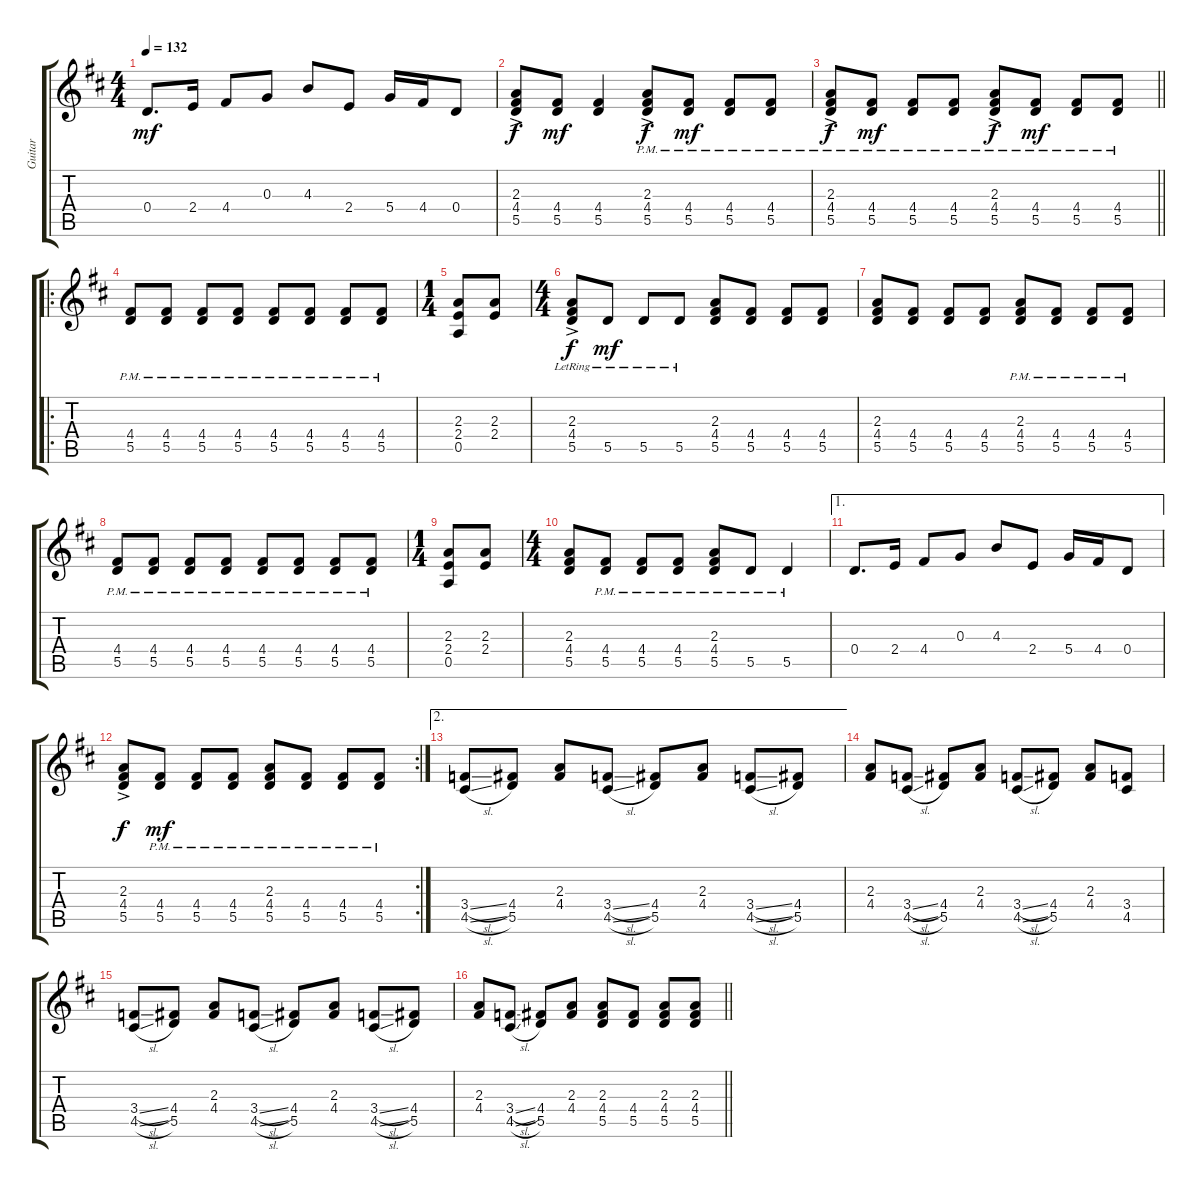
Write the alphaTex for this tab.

\track ("Guitar" "Guitar") {instrument electricguitarclean}
\staff {score tabs}
\tuning (E4 B3 G3 D3 A2 E2) {hide}
\ts (4 4)
\tempo 132
\clef g2
\ks d
0.4.8{d dy mf instrument electricguitarclean} 2.4.16 4.4.8 0.3.8 4.3.8 2.4.8 5.4.16 4.4.16 0.4.8 |
(2.3{ac} 4.4{ac} 5.5{ac}).8{dy f} (4.4 5.5).8{dy mf} (4.4 5.5).4 (2.3{ac pm} 4.4{ac pm} 5.5{ac pm}).8{dy f} (4.4{pm} 5.5{pm}).8{dy mf} (4.4{pm} 5.5{pm}).8 (4.4{pm} 5.5{pm}).8 |
\barLineRight lightlight
(2.3{ac pm} 4.4{ac pm} 5.5{ac pm}).8{dy f} (4.4{pm} 5.5{pm}).8{dy mf} (4.4{pm} 5.5{pm}).8 (4.4{pm} 5.5{pm}).8 (2.3{ac pm} 4.4{ac pm} 5.5{ac pm}).8{dy f} (4.4{pm} 5.5{pm}).8{dy mf} (4.4{pm} 5.5{pm}).8 (4.4{pm} 5.5{pm}).8 |
\ro
(4.4{pm} 5.5{pm}).8 (4.4{pm} 5.5{pm}).8 (4.4{pm} 5.5{pm}).8 (4.4{pm} 5.5{pm}).8 (4.4{pm} 5.5{pm}).8 (4.4{pm} 5.5{pm}).8 (4.4{pm} 5.5{pm}).8 (4.4{pm} 5.5{pm}).8 |
\ts (1 4)
(2.3 2.4 0.5).8 (2.3 2.4).8 |
\ts (4 4)
(2.3{ac lr} 4.4{ac lr} 5.5{ac lr}).8{dy f} 5.5{lr}.8{dy mf} 5.5{lr}.8 5.5{lr}.8 (2.3 4.4 5.5).8 (4.4 5.5).8 (4.4 5.5).8 (4.4 5.5).8 |
(2.3 4.4 5.5).8 (4.4 5.5).8 (4.4 5.5).8 (4.4 5.5).8 (2.3{pm} 4.4{pm} 5.5{pm}).8 (4.4{pm} 5.5{pm}).8 (4.4{pm} 5.5{pm}).8 (4.4{pm} 5.5{pm}).8 |
(4.4{pm} 5.5{pm}).8 (4.4{pm} 5.5{pm}).8 (4.4{pm} 5.5{pm}).8 (4.4{pm} 5.5{pm}).8 (4.4{pm} 5.5{pm}).8 (4.4{pm} 5.5{pm}).8 (4.4{pm} 5.5{pm}).8 (4.4{pm} 5.5{pm}).8 |
\ts (1 4)
(2.3 2.4 0.5).8 (2.3 2.4).8 |
\ts (4 4)
(2.3 4.4 5.5).8 (4.4{pm} 5.5{pm}).8 (4.4{pm} 5.5{pm}).8 (4.4{pm} 5.5{pm}).8 (2.3{pm} 4.4{pm} 5.5{pm}).8 5.5{pm}.8 5.5{pm}.4 |
\ae 1
0.4.8{d} 2.4.16 4.4.8 0.3.8 4.3.8 2.4.8 5.4.16 4.4.16 0.4.8 |
\rc 2
(2.3{ac} 4.4{ac} 5.5{ac}).8{dy f} (4.4{pm} 5.5{pm}).8{dy mf} (4.4{pm} 5.5{pm}).8 (4.4{pm} 5.5{pm}).8 (2.3{pm} 4.4{pm} 5.5{pm}).8 (4.4{pm} 5.5{pm}).8 (4.4{pm} 5.5{pm}).8 (4.4{pm} 5.5{pm}).8 |
\ae 2
(3.4{sl} 4.5{sl}).8 (4.4 5.5).8 (2.3 4.4).8 (3.4{sl} 4.5{sl}).8 (4.4 5.5).8 (2.3 4.4).8 (3.4{sl} 4.5{sl}).8 (4.4 5.5).8 |
(2.3 4.4).8 (3.4{sl} 4.5{sl}).8 (4.4 5.5).8 (2.3 4.4).8 (3.4{sl} 4.5{sl}).8 (4.4 5.5).8 (2.3 4.4).8 (3.4 4.5).8 |
(3.4{sl} 4.5{sl}).8 (4.4 5.5).8 (2.3 4.4).8 (3.4{sl} 4.5{sl}).8 (4.4 5.5).8 (2.3 4.4).8 (3.4{sl} 4.5{sl}).8 (4.4 5.5).8 |
\barLineRight lightlight
(2.3 4.4).8 (3.4{sl} 4.5{sl}).8 (4.4 5.5).8 (2.3 4.4).8 (2.3 4.4 5.5).8 (4.4 5.5).8 (2.3 4.4 5.5).8 (2.3 4.4 5.5).8
